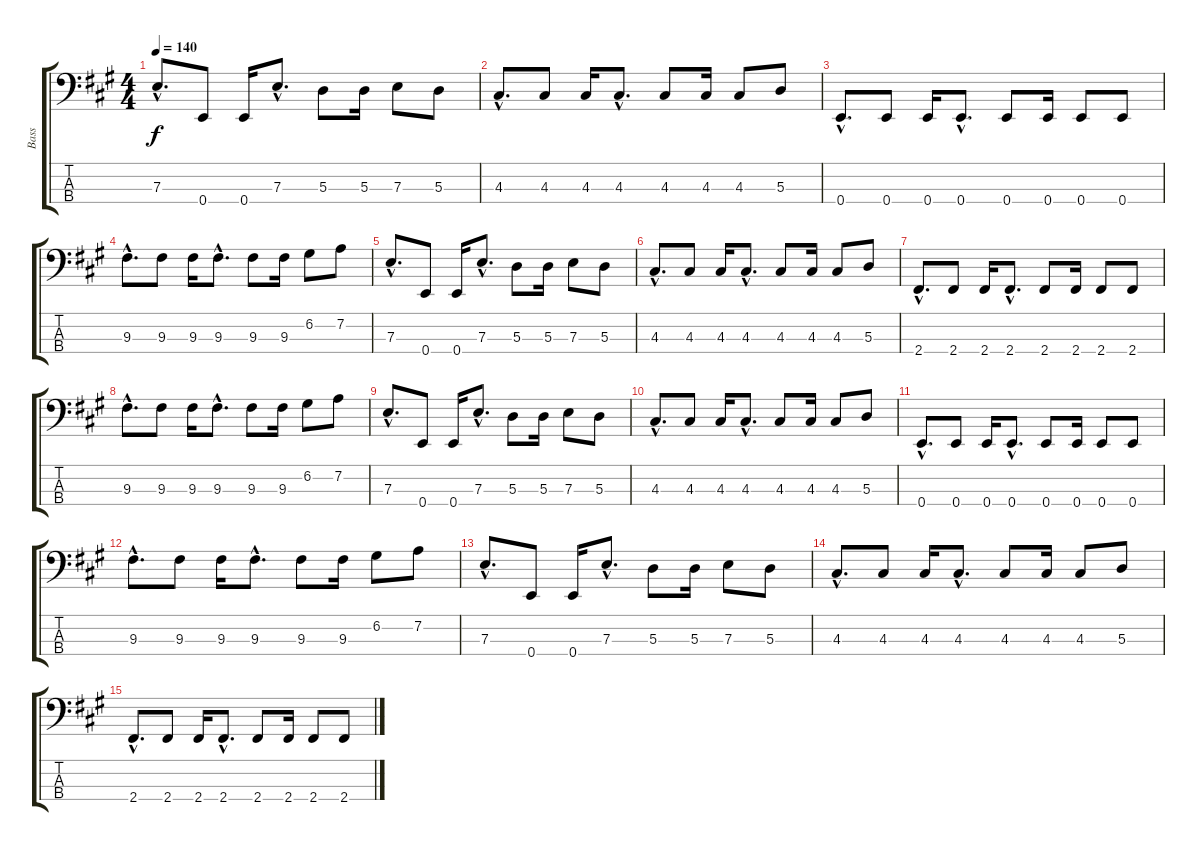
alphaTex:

\track ("Bass" "Bass") {instrument electricbassfinger}
\staff {score tabs}
\tuning (G2 D2 A1 E1) {hide}
\ts (4 4)
\tempo 140
\clef f4
\ks a
7.3{hac}.8{d dy f} 0.4.8 0.4.16 7.3{hac}.8{d} 5.3.8 5.3.16 7.3.8 5.3.8 |
4.3{hac}.8{d} 4.3.8 4.3.16 4.3{hac}.8{d} 4.3.8 4.3.16 4.3.8 5.3.8 |
0.4{hac}.8{d} 0.4.8 0.4.16 0.4{hac}.8{d} 0.4.8 0.4.16 0.4.8 0.4.8 |
9.3{hac}.8{d} 9.3.8 9.3.16 9.3{hac}.8{d} 9.3.8 9.3.16 6.2.8 7.2.8 |
7.3{hac}.8{d} 0.4.8 0.4.16 7.3{hac}.8{d} 5.3.8 5.3.16 7.3.8 5.3.8 |
4.3{hac}.8{d} 4.3.8 4.3.16 4.3{hac}.8{d} 4.3.8 4.3.16 4.3.8 5.3.8 |
2.4{hac}.8{d} 2.4.8 2.4.16 2.4{hac}.8{d} 2.4.8 2.4.16 2.4.8 2.4.8 |
9.3{hac}.8{d} 9.3.8 9.3.16 9.3{hac}.8{d} 9.3.8 9.3.16 6.2.8 7.2.8 |
7.3{hac}.8{d} 0.4.8 0.4.16 7.3{hac}.8{d} 5.3.8 5.3.16 7.3.8 5.3.8 |
4.3{hac}.8{d} 4.3.8 4.3.16 4.3{hac}.8{d} 4.3.8 4.3.16 4.3.8 5.3.8 |
0.4{hac}.8{d} 0.4.8 0.4.16 0.4{hac}.8{d} 0.4.8 0.4.16 0.4.8 0.4.8 |
9.3{hac}.8{d} 9.3.8 9.3.16 9.3{hac}.8{d} 9.3.8 9.3.16 6.2.8 7.2.8 |
7.3{hac}.8{d} 0.4.8 0.4.16 7.3{hac}.8{d} 5.3.8 5.3.16 7.3.8 5.3.8 |
4.3{hac}.8{d} 4.3.8 4.3.16 4.3{hac}.8{d} 4.3.8 4.3.16 4.3.8 5.3.8 |
2.4{hac}.8{d} 2.4.8 2.4.16 2.4{hac}.8{d} 2.4.8 2.4.16 2.4.8 2.4.8
